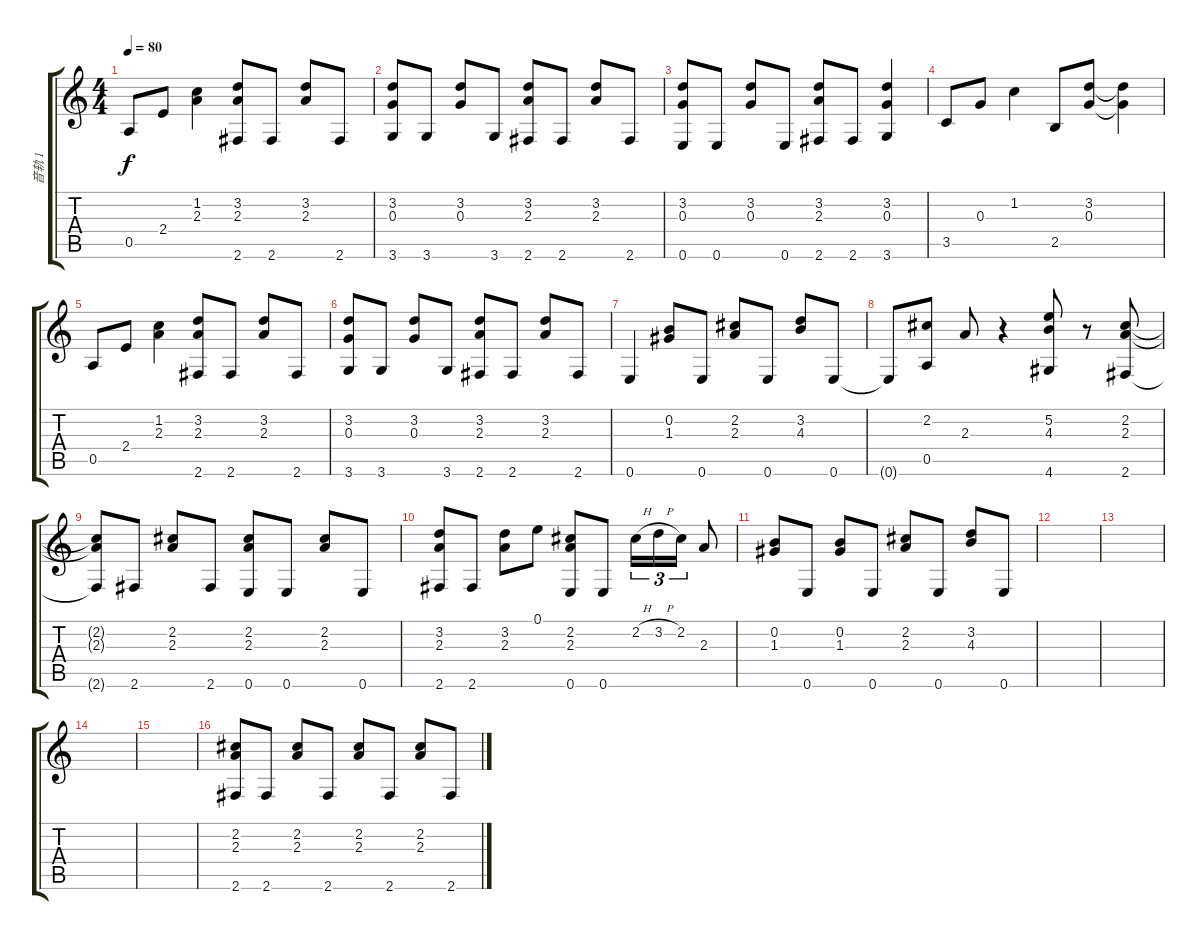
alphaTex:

\track ("音轨 1" "音轨 1") {instrument acousticguitarsteel}
\staff {score tabs}
\tuning (E4 B3 G3 D3 A2 E2) {hide}
\ts (4 4)
\tempo 80
\clef g2
\ks c
0.5.8{dy f} 2.4.8 (1.2 2.3).4 (3.2 2.3 2.6).8 2.6.8 (3.2 2.3).8 2.6.8 |
(3.2 0.3 3.6).8 3.6.8 (3.2 0.3).8 3.6.8 (3.2 2.3 2.6).8 2.6.8 (3.2 2.3).8 2.6.8 |
(3.2 0.3 0.6).8 0.6.8 (3.2 0.3).8 0.6.8 (3.2 2.3 2.6).8 2.6.8 (3.2 0.3 3.6).4 |
3.5.8 0.3.8 1.2.4 2.5.8 (3.2 0.3).8 (3.2{t} 0.3{t}).4 |
0.5.8 2.4.8 (1.2 2.3).4 (3.2 2.3 2.6).8 2.6.8 (3.2 2.3).8 2.6.8 |
(3.2 0.3 3.6).8 3.6.8 (3.2 0.3).8 3.6.8 (3.2 2.3 2.6).8 2.6.8 (3.2 2.3).8 2.6.8 |
0.6.4 (0.2 1.3).8 0.6.8 (2.2 2.3).8 0.6.8 (3.2 4.3).8 0.6.8 |
0.6{t}.8 (2.2 0.5).8 2.3.8 r.4 (5.2 4.3 4.6).8 r.8 (2.2 2.3 2.6).8 |
(2.2{t} 2.3{t} 2.6{t}).8 2.6.8 (2.2 2.3).8 2.6.8 (2.2 2.3 0.6).8 0.6.8 (2.2 2.3).8 0.6.8 |
(3.2 2.3 2.6).8 2.6.8 (3.2 2.3).8 0.1.8 (2.2 2.3 0.6).8 0.6.8 2.2{h}.16{tu (3 2)} 3.2{h}.16{tu (3 2)} 2.2.16{tu (3 2)} 2.3.8 |
(0.2 1.3).8 0.6.8 (0.2 1.3).8 0.6.8 (2.2 2.3).8 0.6.8 (3.2 4.3).8 0.6.8 |
|
|
|
|
(2.2 2.3 2.6).8 2.6.8 (2.2 2.3).8 2.6.8 (2.2 2.3).8 2.6.8 (2.2 2.3).8 2.6.8
